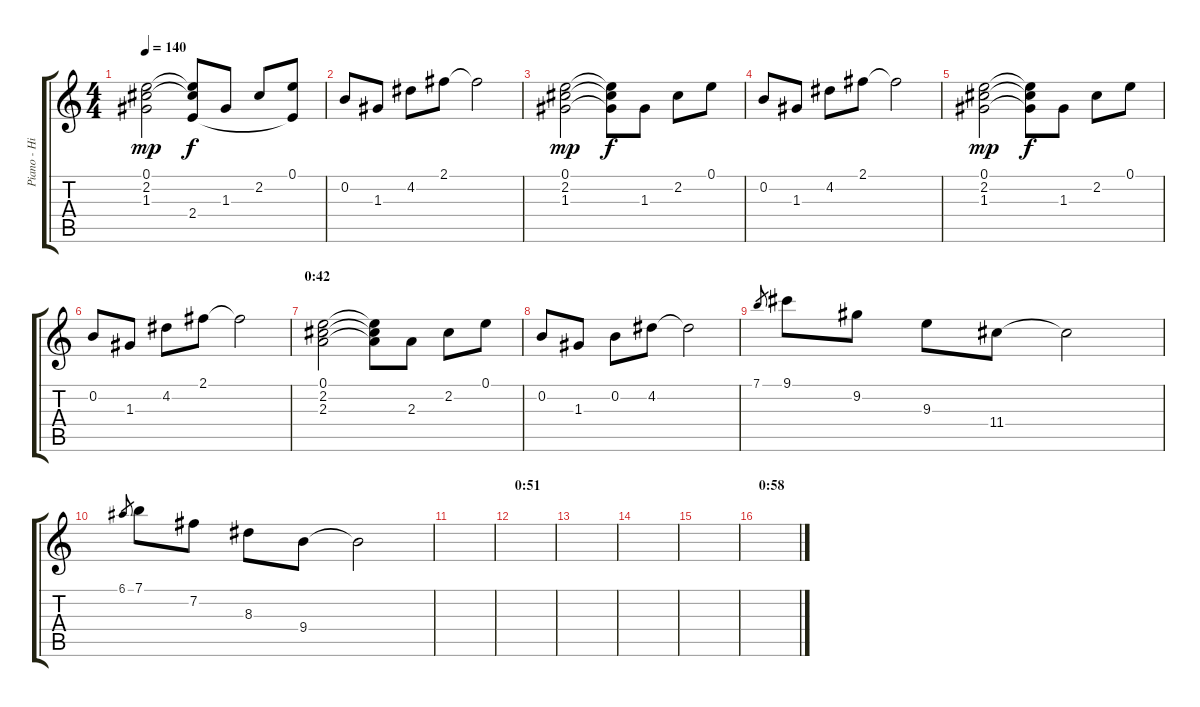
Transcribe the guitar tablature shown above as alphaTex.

\track ("Piano - High" "Piano - Hi") {instrument acousticgrandpiano}
\staff {score tabs}
\tuning (E5 B4 G4 D4 A3 E3) {hide}
\ts (4 4)
\tempo 140
\clef g2
\ks c
(0.1 2.2 1.3).2{dy mp} (0.1{t} 2.2{t} 2.4).8{dy f} 1.3.8 2.2.8 (0.1 2.4{t}).8 |
0.2.8 1.3.8 4.2.8 2.1.8 2.1{t}.2 |
(0.1 2.2 1.3).2{dy mp} (0.1{t} 2.2{t} 1.3{t}).8{dy f} 1.3.8 2.2.8 0.1.8 |
0.2.8 1.3.8 4.2.8 2.1.8 2.1{t}.2 |
(0.1 2.2 1.3).2{dy mp} (0.1{t} 2.2{t} 1.3{t}).8{dy f} 1.3.8 2.2.8 0.1.8 |
0.2.8 1.3.8 4.2.8 2.1.8 2.1{t}.2 |
\section ("" "0:42")
(0.1 2.2 2.3).2 (0.1{t} 2.2{t} 2.3{t}).8 2.3.8 2.2.8 0.1.8 |
0.2.8 1.3.8 0.2.8 4.2.8 4.2{t}.2 |
7.1.8{gr} 9.1.8 9.2.8 9.3.8 11.4.8 11.4{t}.2 |
6.1.8{gr} 7.1.8 7.2.8 8.3.8 9.4.8 9.4{t}.2 |
|
\section ("" "0:51")
|
|
|
|
\section ("" "0:58")
